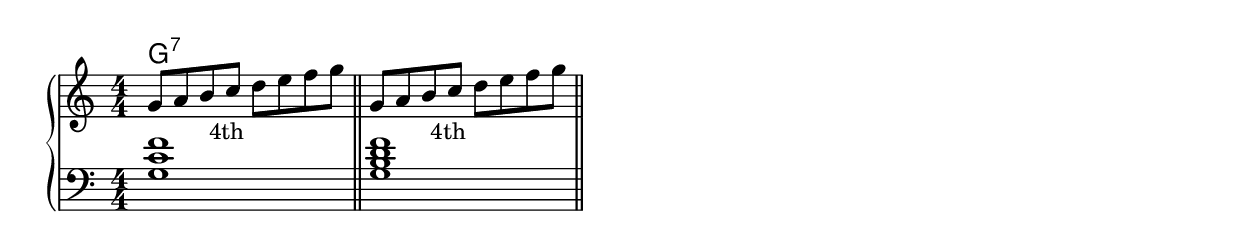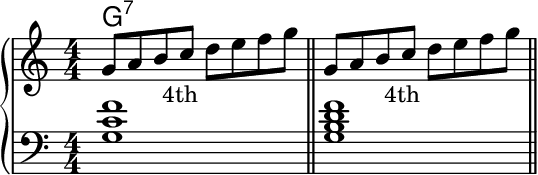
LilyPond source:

\version "2.24.4"
\language "english"
#(ly:set-option 'crop #t)
\include "include/alt.ly"
\include "include/thirds.ly"
\score {
  \midi {
    \tempo 4=120
  }
  \layout {
    \context {
      \Score
      \omit BarNumber
    }
    indent = 0\mm
  }
  \new GrandStaff <<
    \chords {
      \set chordChanges = ##t % only show chords when they change
      \set noChordSymbol = ""
      \set minorChordModifier = \markup { "-" }
      \set midiMaximumVolume = #0 % prevent named chords sounding
      g1:7 | g:7
    }
    \new Staff {
      \key c \major
      \numericTimeSignature
      \time 4/4
      \clef treble {
        \relative {
          \skip \f % spacer to set voice volume
          \set fingeringOrientations = #'(right) % TODO: figure why not set to R
          g'8 a b c_\markup\center-align{"4th"} d e f g \bar "||"
          g,8 a b c_\markup\center-align{"4th"} d e f g \bar "||"
        }
      }
    }
    \new Staff {
      \clef bass {
        \skip \f % spacer to set voice volume
        <g c' f'>1 \bar "||"
        <g b d' f'>1 \bar "||"
      }
    }
  >>
}
